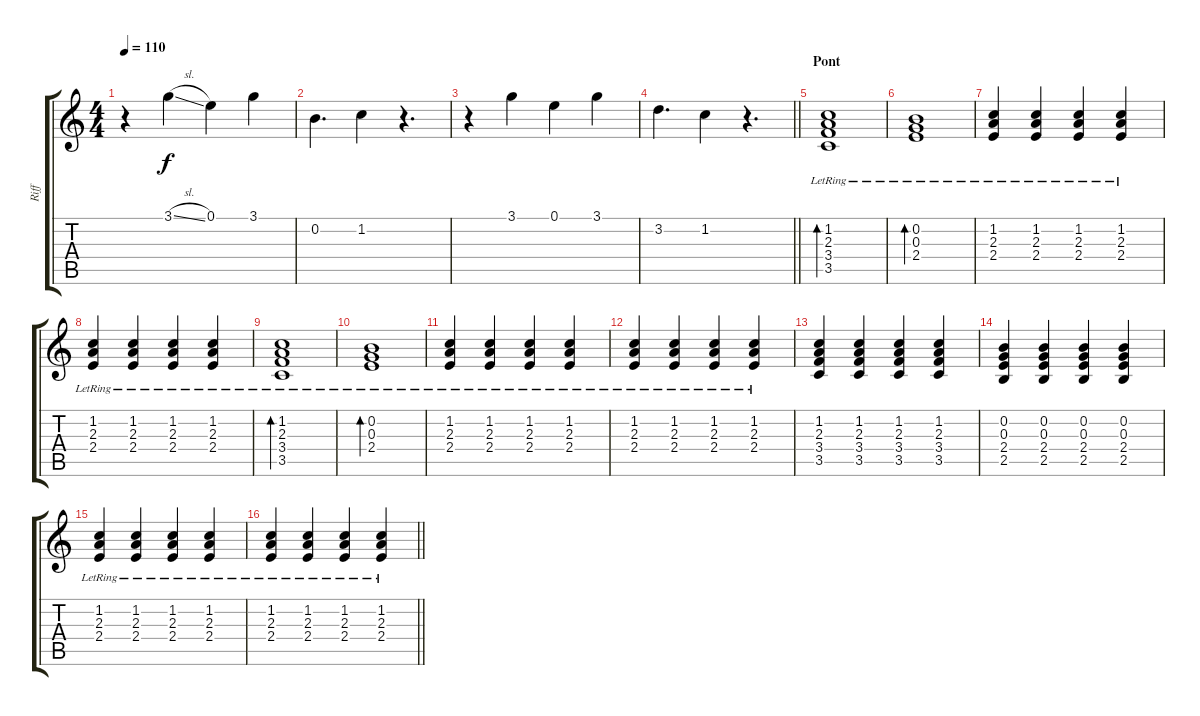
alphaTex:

\track ("Riff" "Riff") {instrument electricguitarjazz}
\staff {score tabs}
\tuning (E4 B3 G3 D3 A2 E2) {hide}
\ts (4 4)
\tempo 110
\clef g2
\ks c
r.4{dy f} 3.1{sl}.4 0.1.4 3.1.4 |
0.2.4{d} 1.2.4 r.4{d} |
r.4 3.1.4 0.1.4 3.1.4 |
\barLineRight lightlight
3.2.4{d} 1.2.4 r.4{d} |
\section ("" "Pont")
(1.2{lr} 2.3{lr} 3.4{lr} 3.5{lr}).1{bd 240} |
(0.2{lr} 0.3{lr} 2.4{lr}).1{bd 240} |
(1.2{lr} 2.3{lr} 2.4{lr}).4 (1.2{lr} 2.3{lr} 2.4{lr}).4 (1.2{lr} 2.3{lr} 2.4{lr}).4 (1.2{lr} 2.3{lr} 2.4{lr}).4 |
(1.2{lr} 2.3{lr} 2.4{lr}).4 (1.2{lr} 2.3{lr} 2.4{lr}).4 (1.2{lr} 2.3{lr} 2.4{lr}).4 (1.2{lr} 2.3{lr} 2.4{lr}).4 |
(1.2{lr} 2.3{lr} 3.4{lr} 3.5{lr}).1{bd 240} |
(0.2{lr} 0.3{lr} 2.4{lr}).1{bd 240} |
(1.2{lr} 2.3{lr} 2.4{lr}).4 (1.2{lr} 2.3{lr} 2.4{lr}).4 (1.2{lr} 2.3{lr} 2.4{lr}).4 (1.2{lr} 2.3{lr} 2.4{lr}).4 |
(1.2{lr} 2.3{lr} 2.4{lr}).4 (1.2{lr} 2.3{lr} 2.4{lr}).4 (1.2{lr} 2.3{lr} 2.4{lr}).4 (1.2{lr} 2.3{lr} 2.4{lr}).4 |
(1.2 2.3 3.4 3.5).4 (1.2 2.3 3.4 3.5).4 (1.2 2.3 3.4 3.5).4 (1.2 2.3 3.4 3.5).4 |
(0.2 0.3 2.4 2.5).4 (0.2 0.3 2.4 2.5).4 (0.2 0.3 2.4 2.5).4 (0.2 0.3 2.4 2.5).4 |
(1.2{lr} 2.3{lr} 2.4{lr}).4 (1.2{lr} 2.3{lr} 2.4{lr}).4 (1.2{lr} 2.3{lr} 2.4{lr}).4 (1.2{lr} 2.3{lr} 2.4{lr}).4 |
\barLineRight lightlight
(1.2{lr} 2.3{lr} 2.4{lr}).4 (1.2{lr} 2.3{lr} 2.4{lr}).4 (1.2{lr} 2.3{lr} 2.4{lr}).4 (1.2{lr} 2.3{lr} 2.4{lr}).4
